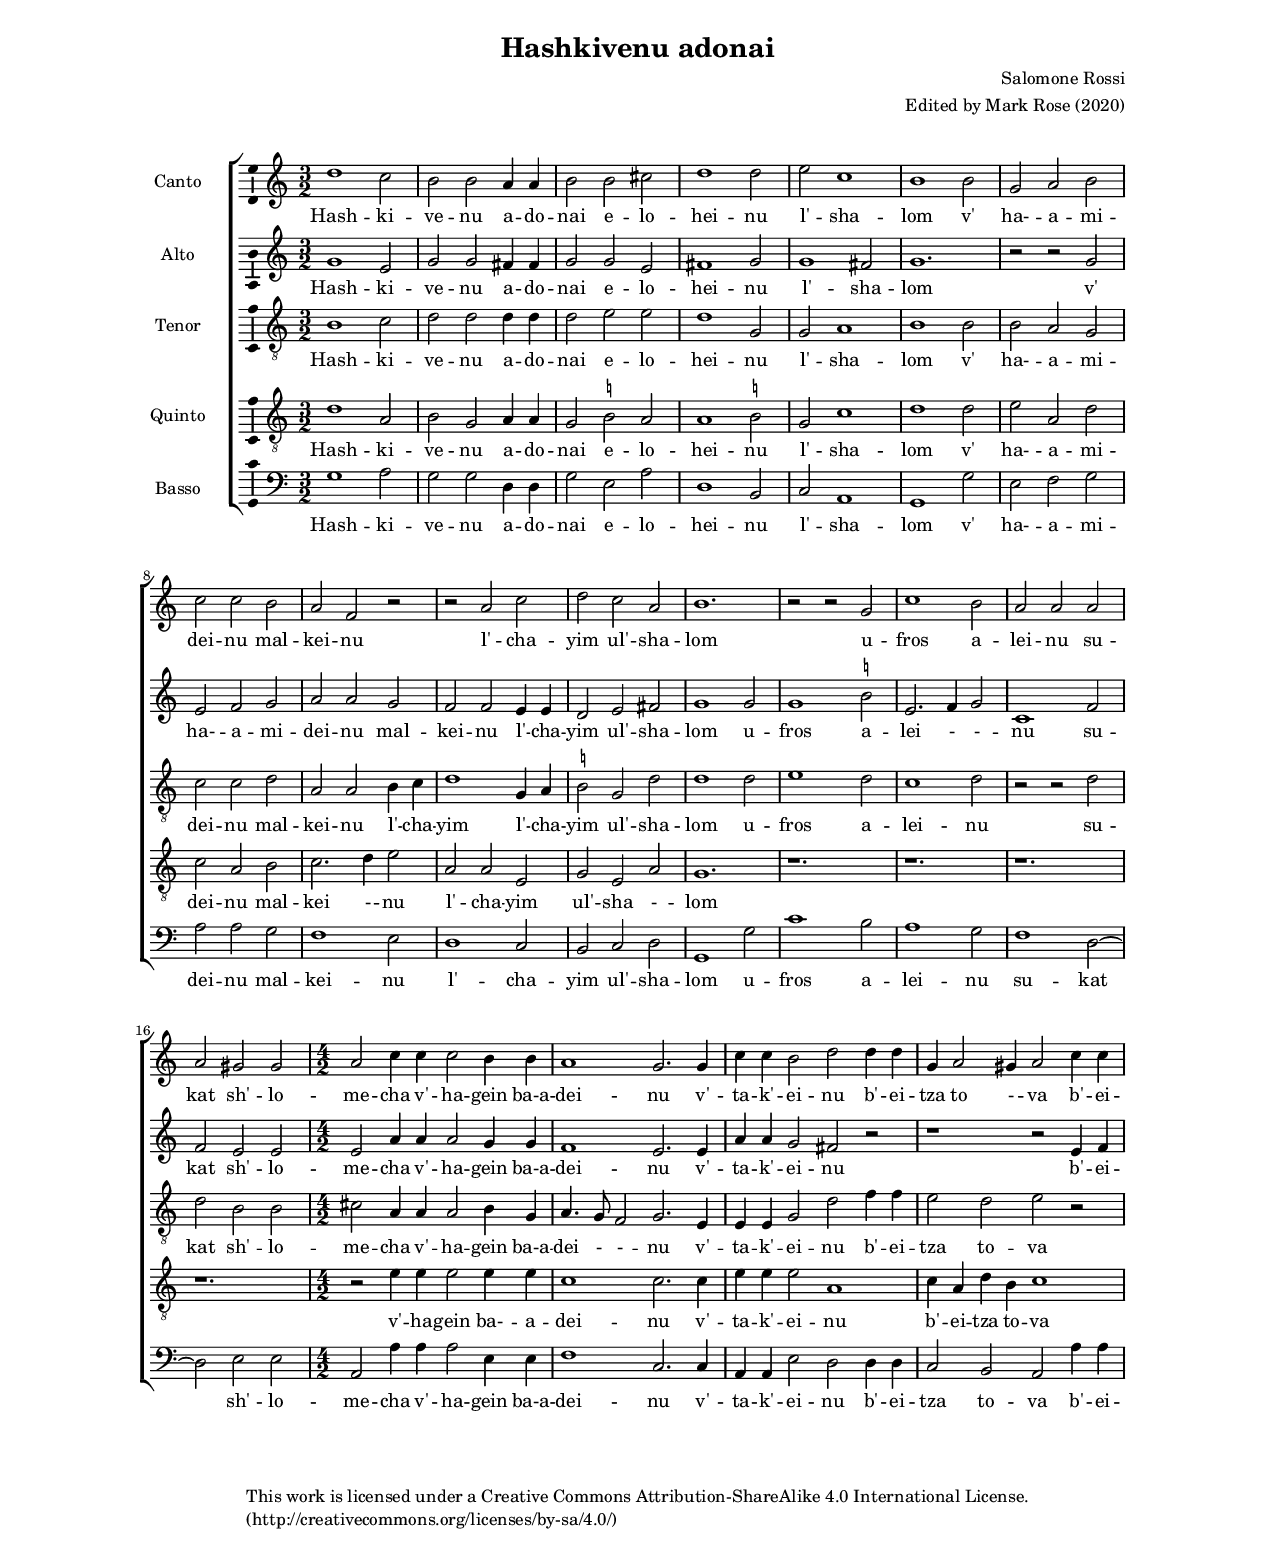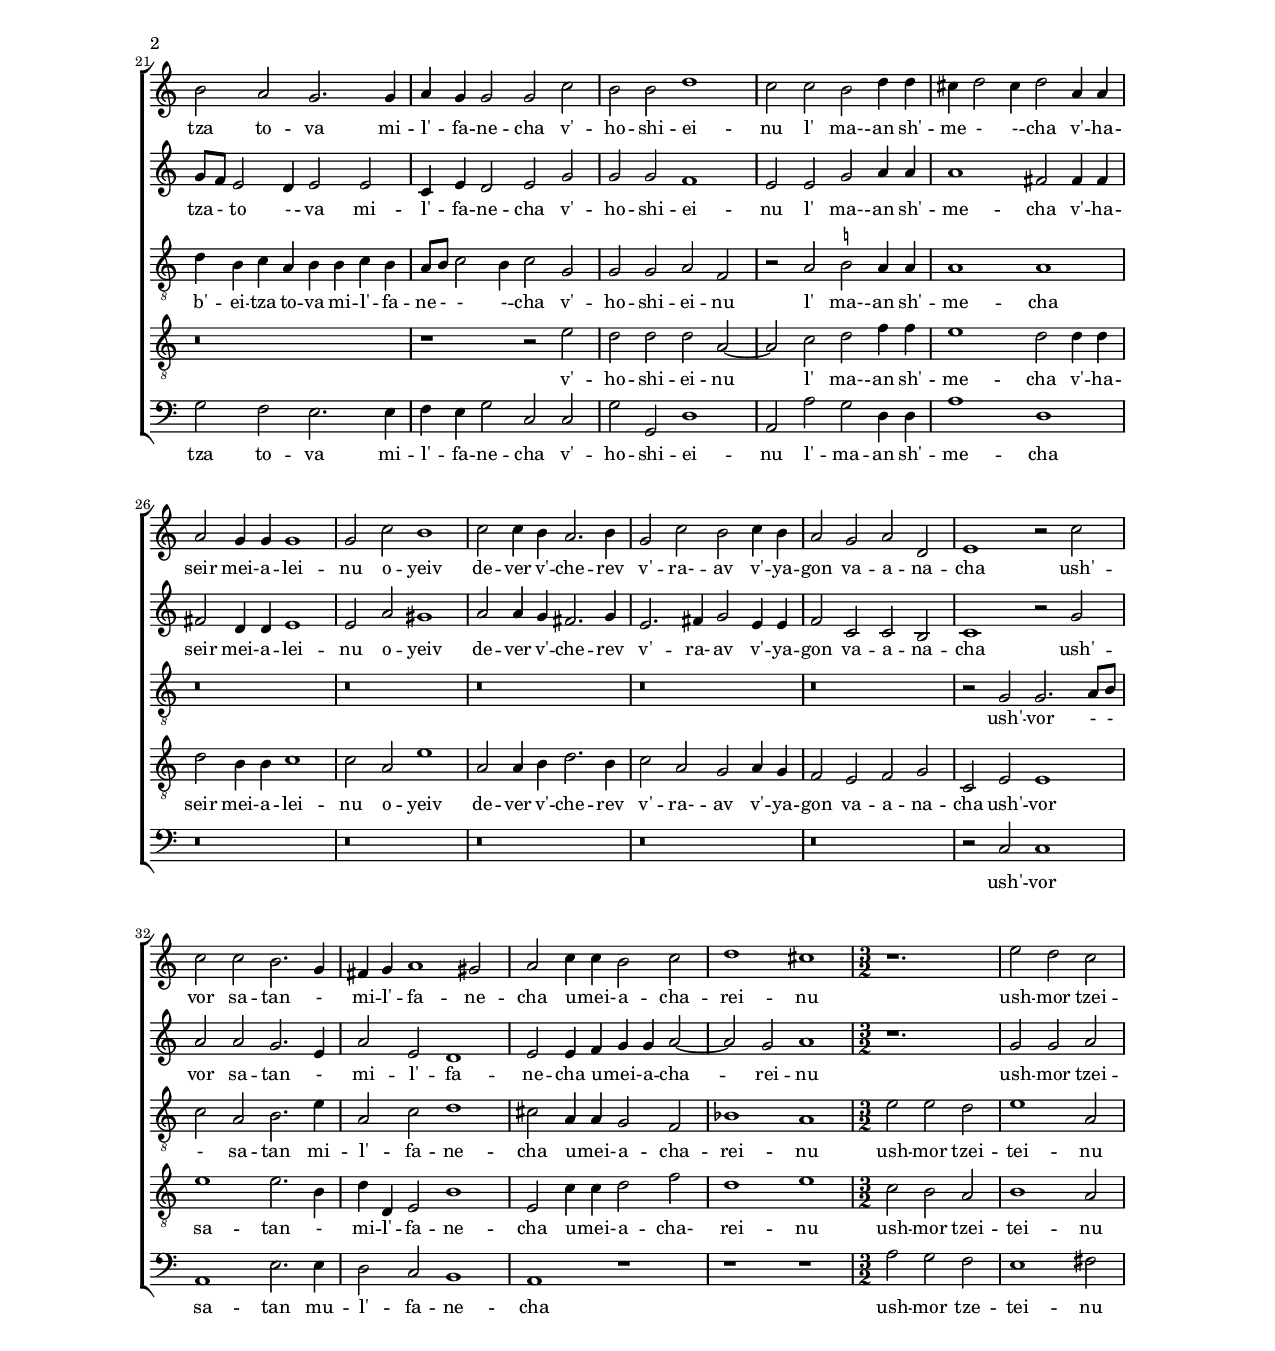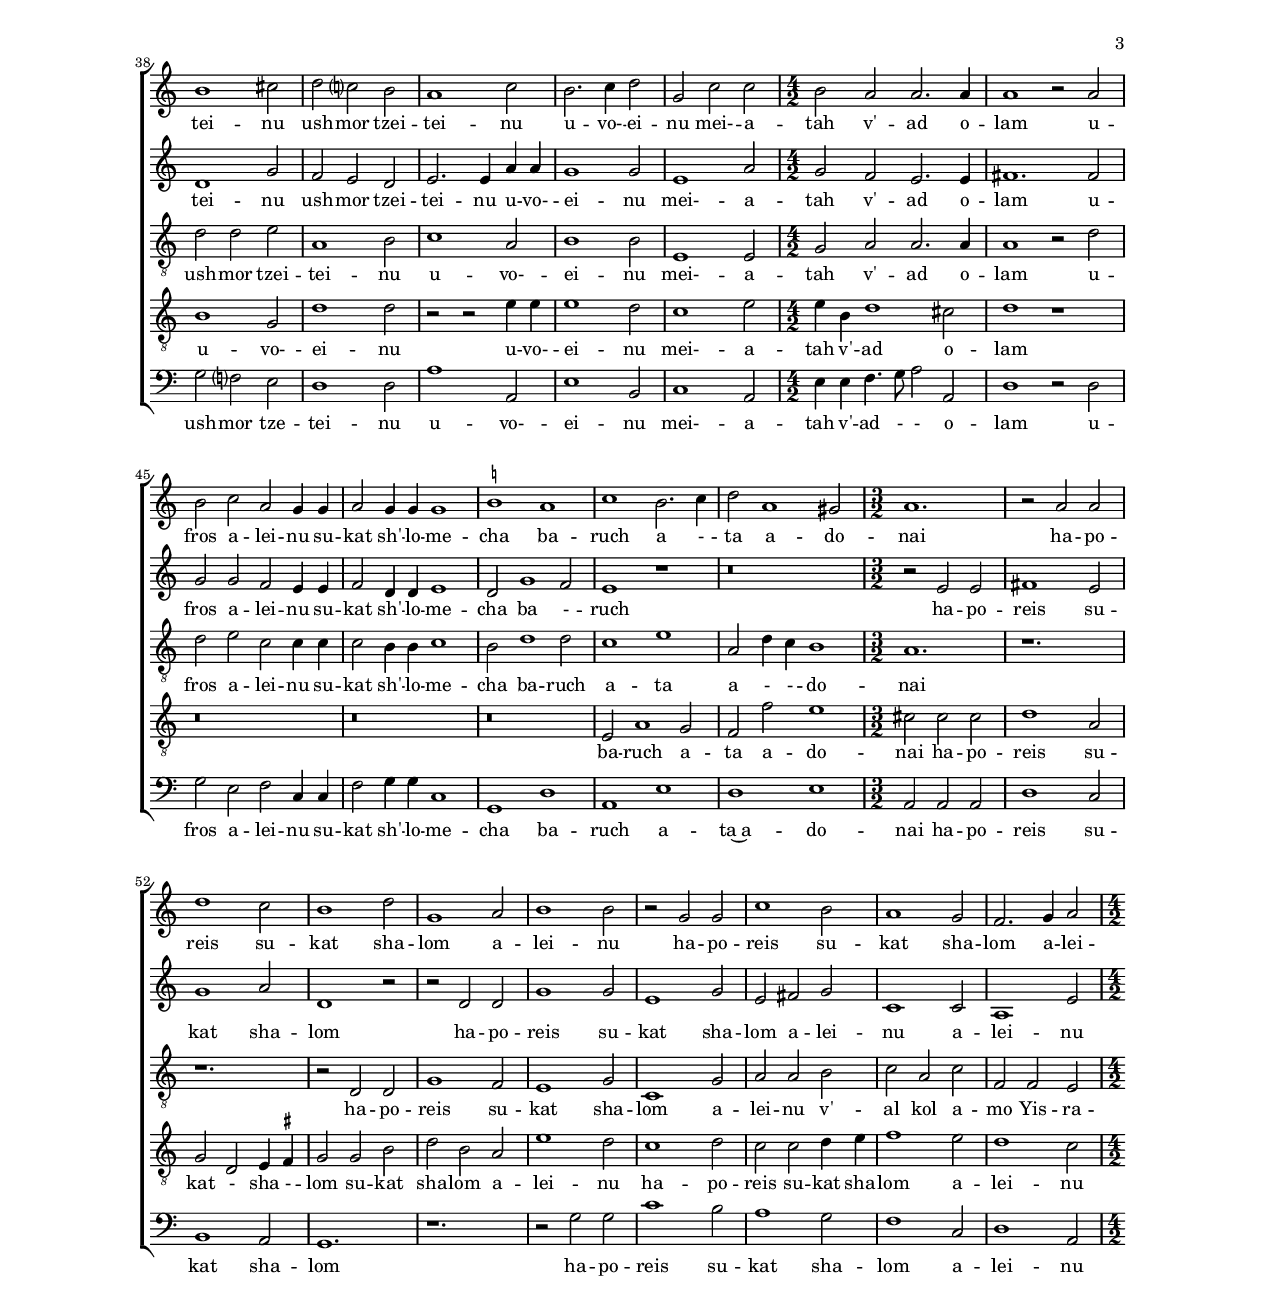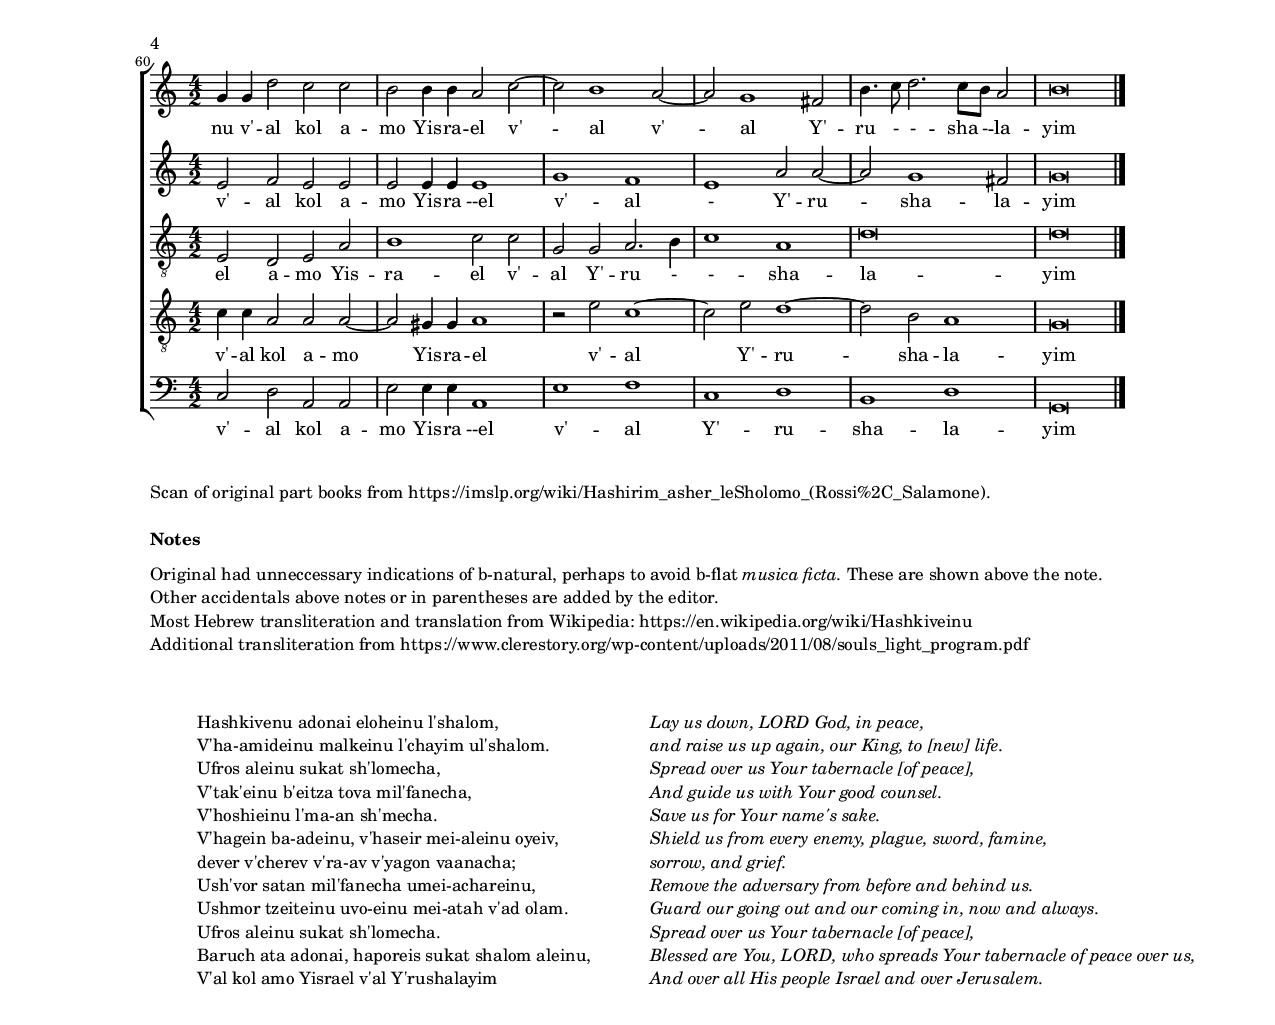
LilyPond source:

\language "english"

global = {
  \key c \major
  \time 3/2
}

ficta = { \once \set suggestAccidentals = ##t }

cantoNotes = {
  \transpose c' c' {
    \set Staff.instrumentName = #"Canto  "

    \clef "treble"
    \relative c'' {
      % line 1
      d1 c2 b2 b2 a4 a4 b2 b2 cs2 d1 d2 e2 c1 b1 b2 g2 a2 b2 c2 c2 b2 a2 f2
      r2
      % m10
      r2

      % line 2
      a2 c2 d2 c2 a2 b1.
      r2 r2 g2 c1 b2 a2 a2 a2 a2 gs2 gs2
      % m17
      \time 4/2
      a2 c4 c4 c2 b4 b4 a1 g2. g4

      % line 3
      % m19
      c4 c4 b2 d2 d4 d4 g,4 a2 gs4 a2 c4 c4
      % m21
      b2 a2 g2. g4 a4 g4 g2 g2
      c2 b2 b2 d1
      % m24
      c2

      % line 4
      c2 b2 d4 d4 cs4 d2 cs4 d2 a4 a4 a2 g4 g4 g1 g2 c2 b1 c2
      c4 b4 a2. b4 g2 c2 b2

      % line 5
      c4 b4
      % m30
      a2 g2 a2 d,2 e1
      r2 c'2 c2 c2 b2. g4 fs4 g4 a1 gs2 a2 c4 c4 b2 c2 d1 cs1

      % line 6
      % m36
      \time 3/2
      r1. e2 d2 c2 b1 cs2 d2 c?2 b2 a1 c2 b2. c4 d2 g,2 c2 c2
      % m43
      \time 4/2
      b2 a2 a2. a4 a1

      % line 7
      r2 a2
      % m45
      b2 c2 a2 g4 g4 a2 g4 g4 g1
      \ficta b?1 % marked as "sharp" in original, maybe to avoid b-flat ficta
      a1 c1 b2. c4 d2 a1 gs2
      % m50
      \time 3/2
      a1. r2 a2 a2 d1 c2 b1

      % line 8
      d2
      % m54
      g,1 a2 b1 b2 r2 g2 g2 c1 b2 a1 g2 f2. g4 a2
      % m60
      \time 4/2
      g4 g4 d'2 c2 c2 b2 b4 b4 a2

      % line 9
      c2~
      % m62
      c2 b1 a1 g1 fs2 b4. c8 d2. c8 b8 a2 b\breve
    }
    \override Staff.BarLine.transparent = ##f
    \bar "|."
  }
}

cantoLyrics = \lyricmode {
  % line 1
  Hash -- ki -- ve -- nu a -- do -- nai
  e -- lo -- hei -- nu
  l' -- sha -- lom
  v' ha- -- a -- mi -- dei -- nu
  mal -- kei -- nu

  % line 2
  l' -- cha -- yim ul' -- sha -- lom
  u -- fros a -- lei -- nu su -- kat
  sh' -- lo -- me -- cha
  v' -- ha -- gein ba-a -- dei -- nu

  % line 3
  v' -- ta -- k' -- ei -- nu
  b' -- ei -- tza to - -- va
  b' -- ei -- tza to -- va
  mi -- l' -- fa -- ne -- cha
  v' -- ho -- shi -- ei -- nu

  % line 4
  l' ma- -- an sh' -- me - - -- cha
  v' -- ha -- seir mei- -- a -- lei -- nu o -- yeiv
  de -- ver v' -- che -- rev v' -- ra- -- av

  % line 5
  v' -- ya -- gon va -- a -- na -- cha
  ush' -- vor sa -- tan - mi -- l' -- fa -- ne -- cha
  u -- mei- -- a -- cha -- rei -- nu

  % line 6
  ush -- mor tzei -- tei -- nu
  ush -- mor tzei -- tei -- nu
  u -- vo- -- ei -- nu
  mei- -- a -- tah v' -- ad o -- lam

  % line 7
  u -- fros a -- lei -- nu
  su -- kat sh' -- lo -- me -- cha
  ba -- ruch a - -- ta a -- do -- nai
  ha -- po -- reis su -- kat

  % line 8
  sha -- lom a -- lei -- nu
  ha -- po -- reis su -- kat sha -- lom
  a -- lei -- nu v' -- al kol a -- mo Yis -- ra -- el

  % line 9
  v' -- al v' -- al
  Y' -- ru - - -- sha - -- la -- yim
}

altoNotes = {
  \transpose c' c' {
    \set Staff.instrumentName = #"Alto  "

    \clef "treble"
    \relative g' {
      % line 1
      g1 e2 g2 g2 fs4 fs4 g2 g2 e2 fs1 g2 g1 fs2 g1.
      % m7
      r2 r2 g2 e2 f2 g2 a2 a2 g2 f2 f2

      % line 2
      e4 e4
      % m11
      d2 e2 fs2 g1 g2 g1
      \ficta b?2 % marked as "sharp" in original, maybe to avoid b-flat ficta
      e,2. f4 g2 c,1 f2 f2 e2 e2
      % m17
      \time 4/2
      e2 a4 a4 a2 g4 g4 f1 e2. e4

      % line 3
      % m19
      a4 a4 g2 fs2
      r2 r1 r2 e4 f4 g8 f8 e2 d4 e2 e2 c4 e4 d2 e2 g2 g2 g2
      f1 e2 e2 g2 a4 a4

      % line 4
      % m25
      a1 fs2 fs4 fs4 fs2 d4 d4 e1 e2 a2 gs1 a2 a4 g4 fs2. g4 e2. fs4 g2
      e4 e4 f2 c2 c2 b2 c1

      % line 5
      r2 g'2
      % m32
      a2 a2 g2. e4 a2 e2 d1 e2 e4 f4 g4 g4 a1 g2 a1
      % m36
      % \time 3/2
      r1. g2 g2 a2 d,1 g2 f2 e2 d2 e2. e4

      % line 6
      a4 a4 g1 g2 e1 a2
      % m43
      % \time 4/2
      g2 f2 e2. e4 fs1. fs2 g2 g2 f2 e4 e4 f2 d4 d4 e1 d2 g1 f2
      % m48
      e1

      % line 7
      r1 r\breve
      % m50
      % \time 3/2
      r2 e2 e2 fs1 e2 g1 a2 d,1
      r2 r2 d2 d2 g1 g2 e1 g2 e2 fs2 g2 c,1 c2 a1 e'2
      % m60
      % \time 4/2
      e2 f2

      % line 8
      e2 e2 e2 e4 e4 e1 g1 f1 e1 a2 a1 g1 fs2 g\breve
    }
  }
}

altoLyrics = \lyricmode {
  % line 1
  Hash -- ki -- ve -- nu a -- do -- nai
  e -- lo -- hei -- nu
  l' -- sha -- lom
  v' ha- -- a -- mi -- dei -- nu
  mal -- kei -- nu

  % line 2
  l' -- cha -- yim ul' -- sha -- lom
  u -- fros a -- lei - - -- nu su -- kat
  sh' -- lo -- me -- cha
  v' -- ha -- gein ba-a -- dei -- nu
  v' --

  % line 3
  ta -- k' -- ei -- nu
  b' -- ei -- tza - to - -- va
  mi -- l' -- fa -- ne -- cha
  v' -- ho -- shi -- ei -- nu
  l' ma- -- an

  % line 4
  sh' -- me -- cha
  v' -- ha -- seir mei- -- a -- lei -- nu o -- yeiv
  de -- ver v' -- che -- rev v' -- ra- -- av
  v' -- ya -- gon va -- a -- na -- cha

  % line 5
  ush' -- vor sa -- tan - mi -- l' -- fa -- ne -- cha
  u -- mei- -- a -- cha -- rei -- nu
  ush -- mor tzei -- tei -- nu
  ush -- mor tzei -- tei -- nu

  % line 6
  u -- vo- -- ei -- nu
  mei- -- a -- tah v' -- ad o -- lam
  u -- fros a -- lei -- nu
  su -- kat sh' -- lo -- me -- cha
  ba - -- ruch

  % line 7
  ha -- po -- reis su -- kat sha -- lom
  ha -- po -- reis su -- kat sha -- lom
  a -- lei -- nu
  a -- lei -- nu
  v' -- al

  % line 8
  kol a -- mo
  Yis -- ra --el
  v' -- al -
  Y' -- ru -- sha -- la -- yim
}

tenorNotes = {
  \transpose c' c' {
    \set Staff.instrumentName = #"Tenor  "

    \clef "treble_8"
    \relative c' {
      % line 1
      b1 c2 d2 d2 d4 d4 d2 e2 e2 d1 g,2 g2 a1 b1 b2 b2
      a2 g2 c2 c2 d2 a2 a2

      % line 2
      b4 c4
      % m10
      d1 g,4 a4
      \ficta b?2 % marked as "sharp" in original, maybe to avoid b-flat ficta
      g2 d'2 d1 d2 e1 d2 c1 d2
      r2 r2 d2 d2 b2 b2
      % m17
      % \time 4/2
      cs2 a4 a4 a2

      % line 3
      b4 g4
      % m18
      a4. g8 f2 g2. e4 e4 e4 g2 d'2 f4 f4 e2 d2 e2
      r2 d4 b4 c4 a4 b4 b4 c4 b4

      % line 4
      % m22
      a8 b8 c2 b4 c2 g2 g2 g2 a2 f2
      r2 a2
      \ficta b?2 % marked as "sharp" in original, maybe to avoid b-flat ficta
      a4 a4 a1 a1
      r\breve*2 r\breve*2 r\breve
      % m31
      r2 g2 g2. a8 b8 c2

      % line 5
      a2 b2. e4 a,2 c2 d1 cs2 a4 a4 g2 f2 bf1 a1
      % m36
      % \time 3/2
      e'2 e2 d2 e1
      a,2 % Naumbourg ! last is e2 in original
      d2 d2 e2 a,1 b2

      % line 6
      c1 a2 b1 b2 e,1 e2
      % m43
      % \time 4/2
      g2 a2 a2. a4 a1
      r2 d2 d2 e2 c2 c4 c4 c2 b4 b4 c1 b2 d1
      d2 c1 e1 a,2 d4 c4 b1
      % m50
      % \time 3/2
      a1.
      r1. r1.
      r2 d,2 d2 g1 f2 e1 g2 c,1 g'2 a2 a2

      % line 7
      b2 c2 a2 c2 f,2 f2 e2
      % m60
      % \time 4/2
      e2 d2 e2 a2 b1 c2 c2 g2 g2 a2. b4 c1 a1 d\breve d\breve
    }
  }
}

tenorLyrics = \lyricmode {
  % line 1
  Hash -- ki -- ve -- nu a -- do -- nai
  e -- lo -- hei -- nu
  l' -- sha -- lom
  v' ha- -- a -- mi -- dei -- nu
  mal -- kei -- nu

  % line 2
  l' -- cha -- yim
  l' -- cha -- yim
  ul' -- sha -- lom
  u -- fros a -- lei -- nu su -- kat
  sh' -- lo -- me -- cha
  v' -- ha -- gein

  % line 3
  ba-a -- dei - - -- nu
  v' -- ta -- k' -- ei -- nu
  b' -- ei -- tza to -- va
  b' -- ei -- tza to -- va

  % line 4
  mi -- l' -- fa -- ne - - - -- cha
  v' -- ho -- shi -- ei -- nu
  l' ma- -- an
  sh' -- me -- cha
  ush' -- vor - - -

  % line 5
  sa -- tan
  mi -- l' -- fa -- ne -- cha
  u -- mei- -- a -- cha -- rei -- nu
  ush -- mor tzei -- tei -- nu
  ush -- mor tzei -- tei -- nu

  % line 6
  u -- vo- -- ei -- nu
  mei- -- a -- tah
  v' -- ad o -- lam
  u -- fros a -- lei -- nu
  su -- kat sh' -- lo -- me -- cha
  ba -- ruch

  % line 7
  a -- ta a - - -- do -- nai
  ha -- po -- reis su -- kat sha -- lom
  a -- lei -- nu

  % line 8
  v' -- al kol a -- mo Yis -- ra -- el
  a -- mo Yis -- ra -- el
  v' -- al
  Y' -- ru - - -- sha -- la -- yim
}

bassoNotes = {
  \transpose c' c' {
    \set Staff.instrumentName = #"Basso  "

    \clef "bass"
    \relative c' {
      % line 1
      g1 a2 g2 g2 d4 d4 g2 e2 a2 d,1 b2 c2 a1 g1 g'2 e2 f2 g2
      a2 a2 g2 f1 e2 d1 c2 b2
      
      % line 2
      c2 d2
      g,1 % ! unclear; g,1 in Naumbourg
      g'2 c1 b2 a1 g2 f1 d1 e2 e2
      % m17
      % \time 4/2
      a,2 a'4 a4 a2 e4 e4 f1 c2. c4 a4 a4 e'2 d2

      % line 3
      d4 d4 c2 b2 a2 a'4 a4 g2 f2 e2. e4
      % m22
      f4 e4 g2 c,2 c2 g'2 g,2 d'1 a2
      a'2 g2 d4 d4 a'1 d,1

      % line 4
      r\breve*4 r\breve
      % m31
      r2 c2 c1 a1 e'2. e4 d2 c2 b1 a1 r\breve r1
      % m36
      % \time 3/2
      a'2 g2 f2 e1 fs2 g2 f?2 e2 d1 d2

      % line 5
      a'1 a,2 e'1 b2 c1 a2
      % m43
      % \time 4/2
      e'4 e4 f4. g8 a2 a,2 d1
      r2 d2 g2 e2 f2 c4 c4 f2 g4 g4 c,1

      % line 6
      g1 d'1 a1 e'1 d1 e1
      % m50
      % \time 3/2
      a,2 a2 a2 d1 c2 b1 a2 g1.
      r1. r2 g'2 g2 c1 b2 a1 g2 f1

      % line 7
      c2 d1 a2
      % m60
      % time 4/2
      c2 d2 a2 a2 e'2 e4 e4 a,1 e'1 f1 c1 d1 b1 d1 g,\breve
    }
  }
}

bassoLyrics = \lyricmode {
  % line 1
  Hash -- ki -- ve -- nu a -- do -- nai
  e -- lo -- hei -- nu
  l' -- sha -- lom
  v' ha- -- a -- mi -- dei -- nu
  mal -- kei -- nu
  l' -- cha -- yim

  % line 2
  ul' -- sha -- lom
  u -- fros a -- lei -- nu su -- kat
  sh' -- lo -- me -- cha
  v' -- ha -- gein ba-a -- dei -- nu
  v' -- ta -- k' -- ei -- nu

  % line 3
  b' -- ei -- tza to -- va
  b' -- ei -- tza to -- va
  mi -- l' -- fa -- ne -- cha v' -- ho -- shi -- ei -- nu
  l' -- ma -- an
  sh' -- me -- cha

  % line 4
  ush' -- vor sa -- tan mu -- l' -- fa -- ne -- cha
  ush -- mor tze -- tei -- nu
  ush -- mor tze -- tei -- nu

  % line 5
  u -- vo- -- ei -- nu
  mei- -- a -- tah v' -- ad - - o -- lam
  u -- fros a -- lei -- nu su -- kat
  sh' -- lo -- me -- cha

  % line 6
  ba -- ruch a -- ta~a -- do -- nai
  ha -- po -- reis su -- kat sha -- lom
  ha -- po -- reis su -- kat sha -- lom

  % line 7
  a -- lei -- nu
  v' -- al
  kol a -- mo
  Yis -- ra --el
  v' -- al
  Y' -- ru -- sha -- la -- yim
}

quintoNotes = {
  \transpose c' c' {
    \set Staff.instrumentName = #"Quinto  "

    \clef "treble_8"
    \relative c' {
      % line 1
      d1 a2 b2 g2 a4 a4 g2
      \ficta b?2 % marked as "sharp" in original, maybe to avoid b-flat ficta
      a2 a1
      \ficta b?2 % marked as "sharp" in original, maybe to avoid b-flat ficta
      g2 c1 d1 d2
      e2 a,2 d2 % from Naumbourg ! was: e2 d2 c2
      c2 a2 b2 c2. d4 e2 a,2
      
      % line 2
      a2 e2 g2 e2 a2 g1.
      r1. r1.*2 r1.
      % m17
      % \time 4/2
      r2 e'4 e4 e2 e4 e4 c1 c2. c4 e4 e4 e2 a,1 c4 a4 d4 b4 c1

      % line 3
      r\breve r1 r2 e2 d2 d2 d2 a1 c2 d2 f4 f4 e1
      d2 d4 d4 d2 b4 b4 c1 c2 a2 e'1 a,2 a4 b4 d2. b4

      % line 4
      c2 a2 g2 a4 g4 f2 e2 f2 g2 c,2 e2 e1 e'1 e2. b4 d4 d,4 e2
      b'1 e,2 c'4 c4 d2 f2 d1 e1

      % line 5
      % m36
      % \time 3/2
      c2 b2 a2 b1 a2 b1 g2 d'1 d2
      r2 r2 e4 e4 e1 d2 c1 e2
      % m43
      % \time 4/2
      e4 b4 d1

      % line 6
      cs2 d1
      r1 r\breve*2 r\breve % was written in different order in original
      e,2 a1 g2 f2 f'2 e1
      % m50
      % \time 3/2
      cs2 cs2 cs2 d1 a2 g2 d2 e4 \ficta fs4 g2

      % line 7
      g2 b2 d2 b2 a2 e'1 d2 c1 d2 c2 c2 d4 e4 f1 e2 d1 c2
      % m60
      % \time 4/2
      c4 c4 a2 a2 a1 gs4 gs4 a1
      r2 e'2 c1. e2 d1. b2 a1 g\breve
    }
  }
}

quintoLyrics = \lyricmode {
  % line 1
  Hash -- ki -- ve -- nu a -- do -- nai
  e -- lo -- hei -- nu
  l' -- sha -- lom
  v' ha- -- a -- mi -- dei -- nu
  mal -- kei - -- nu

  % line 2
  l' -- cha -- yim ul' -- sha - -- lom
  v' -- ha -- gein ba- -- a -- dei -- nu
  v' -- ta -- k' -- ei -- nu
  b' -- ei -- tza to -- va

  % line 3
  v' -- ho -- shi -- ei -- nu
  l' ma- -- an sh' -- me -- cha
  v' -- ha -- seir mei- -- a -- lei -- nu o -- yeiv
  de -- ver v' -- che -- rev

  % line 4
  v' -- ra- -- av
  v' -- ya -- gon va -- a -- na -- cha
  ush' -- vor sa -- tan - mi -- l' -- fa -- ne -- cha
  u -- mei- -- a -- cha- rei -- nu

  % line 5
  ush -- mor tzei -- tei -- nu
  u -- vo- -- ei -- nu
  u -- vo- -- ei -- nu
  mei- -- a -- tah v' -- ad

  % line 6
  o -- lam
  ba -- ruch a -- ta a -- do -- nai
  ha -- po -- reis su -- kat -
  sha - -- lom

  % line 7
  su -- kat sha -- lom a -- lei -- nu
  ha -- po -- reis su -- kat
  sha -- lom a -- lei -- nu
  v' -- al kol a -- mo

  % line 8
  Yis -- ra -- el v' -- al
  Y' -- ru -- sha -- la -- yim
}

sestoNotes = {
  \transpose c' c' {
    \set Staff.instrumentName = #"Sesto  "

    \clef "treble_8"
    \relative c' {
      % line 1
      
      % line 2

      % line 3

      % line 4

      % line 5

      % line 6
    }
  }
}

sestoLyrics = \lyricmode {
  % line 1

  % line 2

  % line 3

  % line 4

  % line 5

  % line 6
}

settimoNotes = {
  \transpose c' c' {
    \set Staff.instrumentName = #"Settimo  "

    \clef "treble_8"
    \relative c' {
      % line 1
      
      % line 2

      % line 3

      % line 4

      % line 5

      % line 6
    }
  }
}

settimoLyrics = \lyricmode {
  % line 1

  % line 2

  % line 3

  % line 4

  % line 5

  % line 6
}

ottavoNotes = {
  \transpose c' c' {
    \set Staff.instrumentName = #"Ottavo  "

    \clef "treble_8"
    \relative c' {
      % line 1
      
      % line 2

      % line 3

      % line 4

      % line 5

      % line 6
    }
  }
}

ottavoLyrics = \lyricmode {
  % line 1

  % line 2

  % line 3

  % line 4

  % line 5

  % line 6
}

\header{
  title = "Hashkivenu adonai"
  subtitle = ##f
  composer = "Salomone Rossi"
  arranger = "Edited by Mark Rose (2020)"
  %poet = "???"
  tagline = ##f
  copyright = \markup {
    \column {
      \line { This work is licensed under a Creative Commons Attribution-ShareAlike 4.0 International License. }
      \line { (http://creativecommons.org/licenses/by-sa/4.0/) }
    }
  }
}

#(set-global-staff-size 15)

\paper {
  #(include-special-characters) % So we can use HTML entities.
  #(set-paper-size "letter")

  left-margin = 1\in
  right-margin = 1\in
  top-margin = 0.5\in
  bottom-margin = 0.5\in

  ragged-bottom = ##t
  system-system-spacing #'basic-distance = 15
}

\markup { \vspace #1 }

\score {
  \new ChoirStaff = choirStaff <<
    \new Voice = "cantoNotes" \with {
      \remove "Note_heads_engraver"
      \consists "Completion_heads_engraver"
      \remove "Rest_engraver"
      \consists "Completion_rest_engraver"
    } << \global \cantoNotes >>
    \new Lyrics = "cantoLyrics"
      \lyricsto cantoNotes { \cantoLyrics }

    \new Voice = "altoNotes" \with {
      \remove "Note_heads_engraver"
      \consists "Completion_heads_engraver"
      \remove "Rest_engraver"
      \consists "Completion_rest_engraver"
    } << \global \altoNotes >>
    \new Lyrics = "altoLyrics" \lyricsto altoNotes { \altoLyrics }

    \new Voice = "tenorNotes" \with {
      \remove "Note_heads_engraver"
      \consists "Completion_heads_engraver"
      \remove "Rest_engraver"
      \consists "Completion_rest_engraver"
    } << \global \tenorNotes >>
    \new Lyrics = "tenorLyrics" \lyricsto tenorNotes { \tenorLyrics }

    \new Voice = "quintoNotes" \with {
      \remove "Note_heads_engraver"
      \consists "Completion_heads_engraver"
      \remove "Rest_engraver"
      \consists "Completion_rest_engraver"
    } << \global \quintoNotes >>
    \new Lyrics = "quintoLyrics"
      \lyricsto quintoNotes { \quintoLyrics }

    \new Voice = "bassoNotes" \with {
      \remove "Note_heads_engraver"
      \consists "Completion_heads_engraver"
      \remove "Rest_engraver"
      \consists "Completion_rest_engraver"
    } << \global \bassoNotes >>
    \new Lyrics = "bassoLyrics" \lyricsto bassoNotes { \bassoLyrics }

%    \new Voice = "sestoNotes" \with {
%      \remove "Note_heads_engraver"
%      \consists "Completion_heads_engraver"
%      \remove "Rest_engraver"
%      \consists "Completion_rest_engraver"
%    } << \global \sestoNotes >>
%    \new Lyrics = "sestoLyrics"
%      \lyricsto sestoNotes { \sestoLyrics }

%    \new Voice = "settimoNotes" \with {
%      \remove "Note_heads_engraver"
%      \consists "Completion_heads_engraver"
%      \remove "Rest_engraver"
%      \consists "Completion_rest_engraver"
%    } << \global \settimoNotes >>
%    \new Lyrics = "settimoLyrics"
%      \lyricsto settimoNotes { \settimoLyrics }

%    \new Voice = "ottavoNotes" \with {
%      \remove "Note_heads_engraver"
%      \consists "Completion_heads_engraver"
%      \remove "Rest_engraver"
%      \consists "Completion_rest_engraver"
%    } << \global \ottavoNotes >>
%    \new Lyrics = "ottavoLyrics"
%      \lyricsto ottavoNotes { \ottavoLyrics }

  >>

  \layout {
    \context {
      \Score

      % incipit should not start with a start delimiter
      \remove "System_start_delimiter_engraver"
    }

    \context {
      \Voice

      \consists "Ambitus_engraver"

      % The command below can be commented out in
      % short scores, but especially for large scores you
      % will typically yield better line breaking and improve
      % overall spacing if you do not comment the command out.

      \remove "Forbid_line_break_engraver"
    }
  }
  \midi { \tempo 2 = 80 }
}

\markuplist {
  \vspace #1
  \column {
    \line { Scan of original part books from https://imslp.org/wiki/Hashirim_asher_leSholomo_(Rossi%2C_Salamone). }
    \vspace #1
    \line { \bold Notes }
    \vspace #0.5
    \line { Original had unneccessary indications of b-natural, perhaps to avoid b-flat \italic { musica ficta. } These are shown above the note. }
    \line { Other accidentals above notes or in parentheses are added by the editor. }
    \line { Most Hebrew transliteration and translation from Wikipedia: https://en.wikipedia.org/wiki/Hashkiveinu }
    \line { Additional transliteration from https://www.clerestory.org/wp-content/uploads/2011/08/souls_light_program.pdf }
  }
}

\markup {
  \vspace #3
  \fill-line {
    \hspace #1
    \column {
      \line{ Hashkivenu adonai eloheinu l'shalom, }
      \line{ V'ha-amideinu malkeinu l'chayim ul'shalom. }
      \line{ Ufros aleinu sukat sh'lomecha, }
      \line{ V'tak'einu b'eitza tova mil'fanecha, }
      \line{ V'hoshieinu l'ma-an sh'mecha. }
      \line{ V'hagein ba-adeinu, v'haseir mei-aleinu oyeiv, }
      \line{ dever v'cherev v'ra-av v'yagon vaanacha; }
      \line{ Ush'vor satan mil'fanecha umei-achareinu, }
      \line{ Ushmor tzeiteinu uvo-einu mei-atah v'ad olam. }
      \line{ Ufros aleinu sukat sh'lomecha. }
      \line{ Baruch ata adonai, haporeis sukat shalom aleinu, }
      \line{ V'al kol amo Yisrael v'al Y'rushalayim }
    }
    \hspace #2
    \column \italic {
      \line { Lay us down, LORD God, in peace, }
      \line { and raise us up again, our King, to "[new]" life. }
      \line { Spread over us Your tabernacle "[of peace]," }
      \line { And guide us with Your good counsel. }
      \line { Save us for Your name's sake. }
      \line { Shield us from every enemy, plague, sword, famine, }
      \line { sorrow, and grief. }
      \line { Remove the adversary from before and behind us. }
      \line { Guard our going out and our coming in, now and always. }
      \line { Spread over us Your tabernacle "[of peace]," }
      \line { Blessed are You, LORD, who spreads Your tabernacle of peace over us, }
      \line { And over all His people Israel and over Jerusalem. }
    }
    \hspace #1
  }
}

% Hashkivenu adonai eloheinu l'shalom,
% V'ha-amideinu malkeinu l'chayim ul'shalom.
% Ufros aleinu sukat sh'lomecha,
% v'hagein ba-adeinu
% V'tak'einu b'eitza tova mil'fanecha,
% V'hoshieinu l'ma-an sh'mecha.
% V'haseir mei-aleinu oyeiv,
% dever v'cherev v'ra-av v'yagon vaanacha;
% Ush'vor satan mil'fanecha umei-achareinu,
% Ushmor tzeiteinu uvo-einu mei-atah v'ad olam.
% Ufros aleinu sukat sh'lomecha.
% Baruch ata adonai, haporeis sukat shalom aleinu,
% V'al kol amo Yisrael v'al Y'rushalayim

\version "2.18.2"  % necessary for upgrading to future LilyPond versions.
